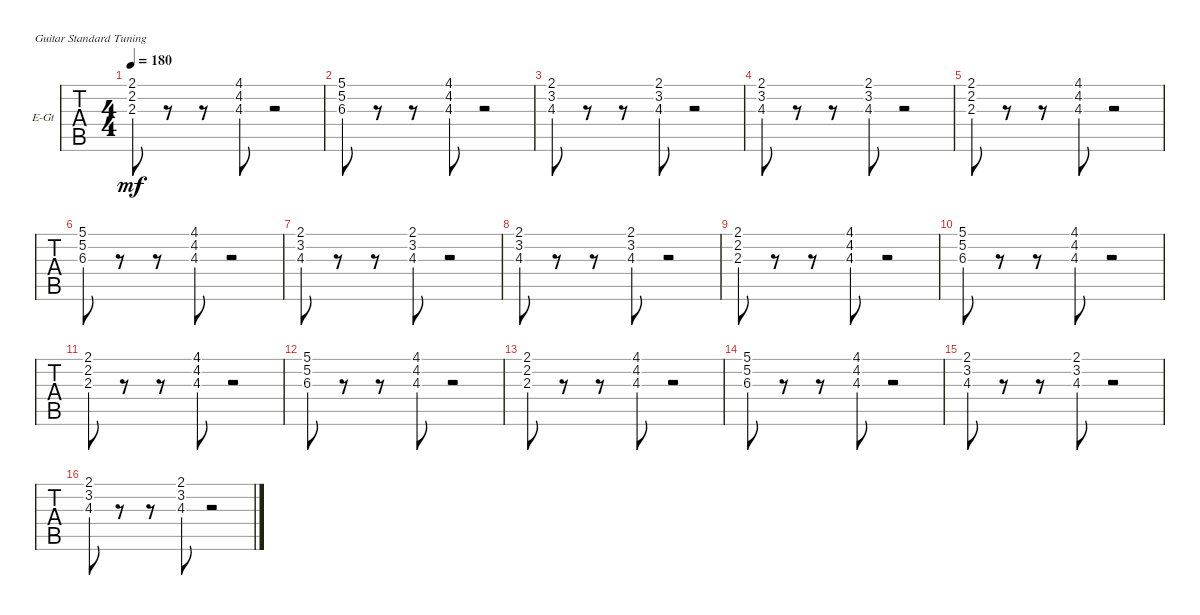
\defaultSystemsLayout 4
\bracketExtendMode groupsimilarinstruments
\firstSystemTrackNameOrientation horizontal
\otherSystemsTrackNameOrientation horizontal
\track ("Synth." "E-Gt") {instrument electricguitarclean}
\staff {tabs}
\tuning (E4 B3 G3 D3 A2 E2)
\ts (4 4)
\tempo 180
\clef g2
\scale
0.333333
\ks f#minor
(2.1 2.2 2.3).8{dy mf} r.8 r.8 (4.1 4.2 4.3).8 r.2 |
\scale
0.333333 (5.1 5.2 6.3).8 r.8 r.8 (4.1 4.2 4.3).8 r.2 |
\scale
0.333333 (2.1 3.2 4.3).8 r.8 r.8 (2.1 3.2 4.3).8 r.2 |
\scale
0.333333 (2.1 3.2 4.3).8 r.8 r.8 (2.1 3.2 4.3).8 r.2 |
\scale
0.333333 (2.1 2.2 2.3).8 r.8 r.8 (4.1 4.2 4.3).8 r.2 |
\scale
0.333333 (5.1 5.2 6.3).8 r.8 r.8 (4.1 4.2 4.3).8 r.2 |
\scale
0.333333 (2.1 3.2 4.3).8 r.8 r.8 (2.1 3.2 4.3).8 r.2 |
\scale
0.333333 (2.1 3.2 4.3).8 r.8 r.8 (2.1 3.2 4.3).8 r.2 |
\scale
0.333333 (2.1 2.2 2.3).8 r.8 r.8 (4.1 4.2 4.3).8 r.2 |
\scale
0.333333 (5.1 5.2 6.3).8 r.8 r.8 (4.1 4.2 4.3).8 r.2 |
\scale
0.333333 (2.1 2.2 2.3).8 r.8 r.8 (4.1 4.2 4.3).8 r.2 |
\scale
0.333333 (5.1 5.2 6.3).8 r.8 r.8 (4.1 4.2 4.3).8 r.2 |
\scale
0.333333 (2.1 2.2 2.3).8 r.8 r.8 (4.1 4.2 4.3).8 r.2 |
\scale
0.333333 (5.1 5.2 6.3).8 r.8 r.8 (4.1 4.2 4.3).8 r.2 |
\scale
0.333333 (2.1 3.2 4.3).8 r.8 r.8 (2.1 3.2 4.3).8 r.2 |
\scale
0.333333 (2.1 3.2 4.3).8 r.8 r.8 (2.1 3.2 4.3).8 r.2
